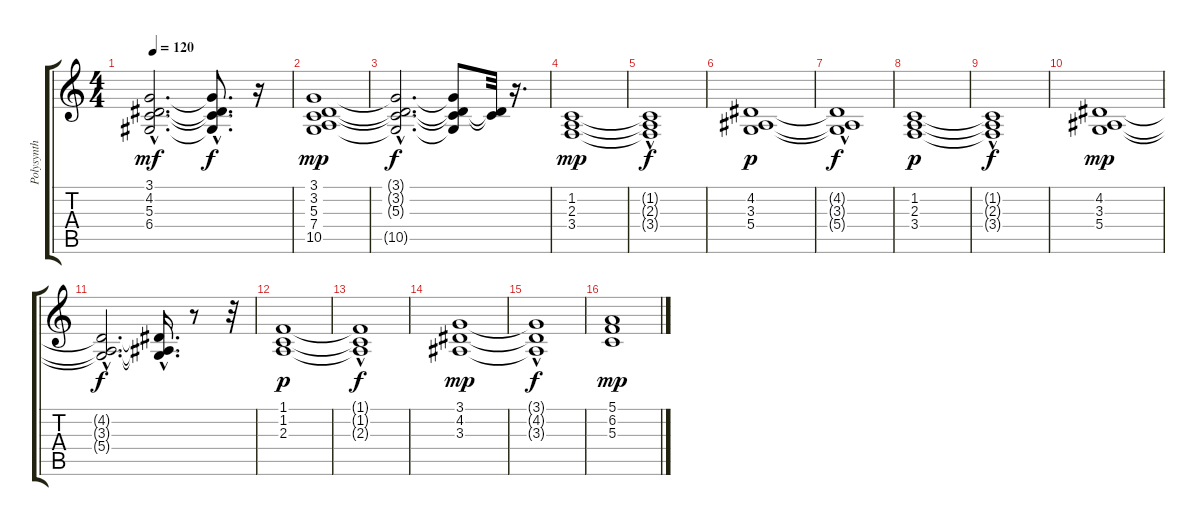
\track ("Polysynth" "Polysynth") {instrument pad3polysynth}
\staff {score tabs}
\tuning (E4 B3 G3 D3 A2 E2) {hide}
\ts (4 4)
\tempo 120
\clef g2
\ks c
(3.1{hac} 4.2{hac} 5.3{hac} 6.4{hac}).2{d dy mf} (3.1{t} 4.2{hac t} 5.3{hac t} 6.4{t}).8{d dy f} r.16 |
(3.1 3.2 5.3 7.4 10.5).1{dy mp} |
(3.1{hac t} 3.2{hac t} 5.3{hac t} 10.5{hac t}).2{d dy f} (3.1{t} 3.2{t} 5.3{t} 10.5{t}).8 (3.2{t} 5.3{t}).32 r.16{d} |
(1.2 2.3 3.4).1{dy mp} |
(1.2{t} 2.3{t} 3.4{hac t}).1{dy f} |
(4.2 3.3 5.4).1{dy p} |
(4.2{hac t} 3.3{t} 5.4{hac t}).1{dy f} |
(1.2 2.3 3.4).1{dy p} |
(1.2{t} 2.3{t} 3.4{hac t}).1{dy f} |
(4.2 3.3 5.4).1{dy mp} |
(4.2{hac t} 3.3{hac t} 5.4{hac t}).2{d dy f} (4.2{hac t} 3.3{hac t} 5.4{hac t}).16{d} r.8 r.32 |
(1.1 1.2 2.3).1{dy p} |
(1.1{t} 1.2{hac t} 2.3{t}).1{dy f} |
(3.1 4.2 3.3).1{dy mp} |
(3.1{hac t} 4.2{t} 3.3{hac t}).1{dy f} |
(5.1 6.2 5.3).1{dy mp}
